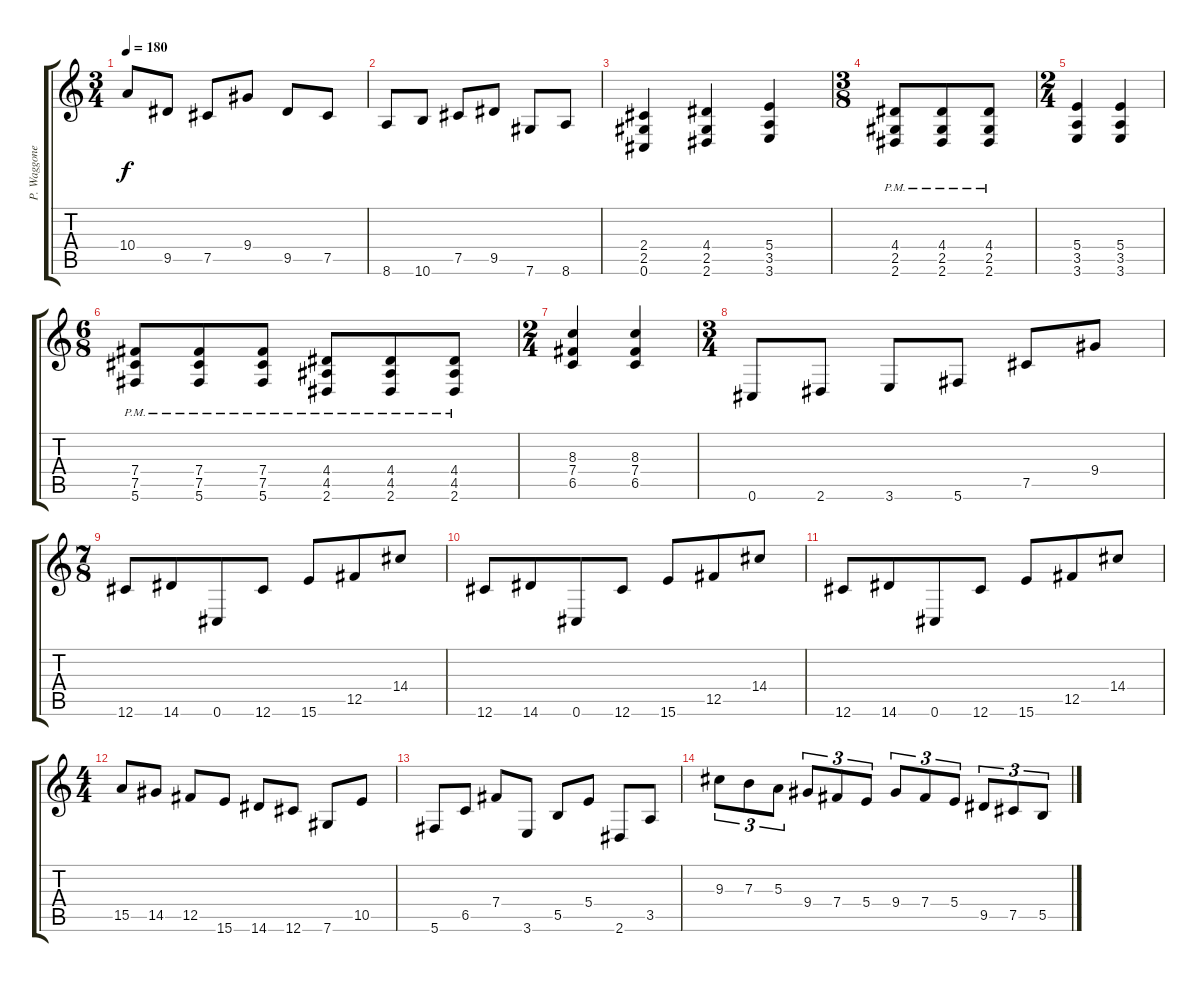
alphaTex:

\track ("P. Waggoner Gtr." "P. Waggone") {instrument distortionguitar}
\staff {score tabs}
\tuning (Db4 Ab3 E3 B2 Gb2 Db2) {hide}
\ts (3 4)
\tempo 180
\clef g2
\ks c
10.4.8{dy f} 9.5.8 7.5.8 9.4.8 9.5.8 7.5.8 |
8.6.8 10.6.8 7.5.8 9.5.8 7.6.8 8.6.8 |
(2.4 2.5 0.6).4 (4.4 2.5 2.6).4 (5.4 3.5 3.6).4 |
\ts (3 8)
(4.4{pm} 2.5{pm} 2.6{pm}).8 (4.4{pm} 2.5{pm} 2.6{pm}).8 (4.4{pm} 2.5{pm} 2.6{pm}).8 |
\ts (2 4)
(5.4 3.5 3.6).4 (5.4 3.5 3.6).4 |
\ts (6 8)
(7.4{pm} 7.5{pm} 5.6{pm}).8 (7.4{pm} 7.5{pm} 5.6{pm}).8 (7.4{pm} 7.5{pm} 5.6{pm}).8 (4.4{pm} 4.5{pm} 2.6{pm}).8 (4.4{pm} 4.5{pm} 2.6{pm}).8 (4.4{pm} 4.5{pm} 2.6{pm}).8 |
\ts (2 4)
(8.3 7.4 6.5).4 (8.3 7.4 6.5).4 |
\ts (3 4)
0.6.8 2.6.8 3.6.8 5.6.8 7.5.8 9.4.8 |
\ts (7 8)
12.6.8 14.6.8 0.6.8 12.6.8 15.6.8 12.5.8 14.4.8 |
12.6.8 14.6.8 0.6.8 12.6.8 15.6.8 12.5.8 14.4.8 |
12.6.8 14.6.8 0.6.8 12.6.8 15.6.8 12.5.8 14.4.8 |
\ts (4 4)
15.5.8 14.5.8 12.5.8 15.6.8 14.6.8 12.6.8 7.6.8 10.5.8 |
5.6.8 6.5.8 7.4.8 3.6.8 5.5.8 5.4.8 2.6.8 3.5.8 |
9.3.8{tu (3 2)} 7.3.8{tu (3 2)} 5.3.8{tu (3 2)} 9.4.8{tu (3 2)} 7.4.8{tu (3 2)} 5.4.8{tu (3 2)} 9.4.8{tu (3 2)} 7.4.8{tu (3 2)} 5.4.8{tu (3 2)} 9.5.8{tu (3 2)} 7.5.8{tu (3 2)} 5.5.8{tu (3 2)}
